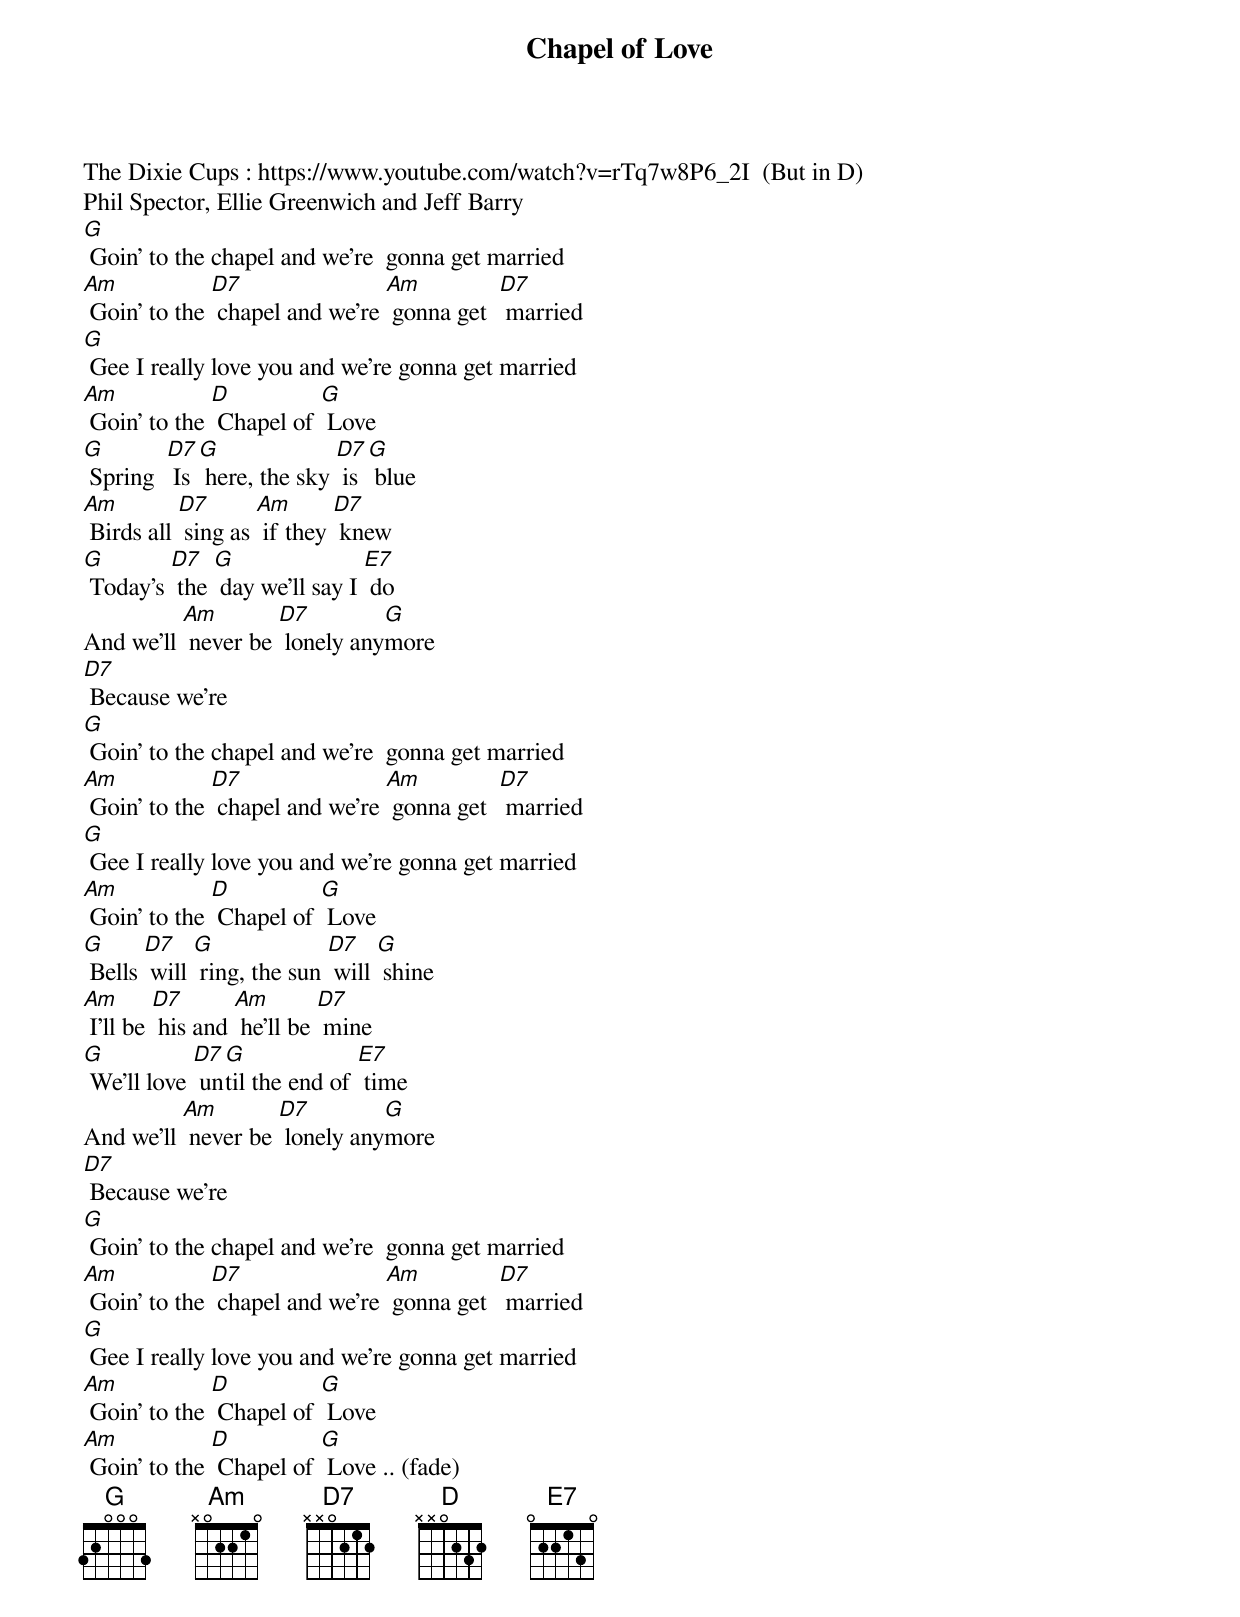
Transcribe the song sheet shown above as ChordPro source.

{t: Chapel of Love }
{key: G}
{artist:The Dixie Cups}
The Dixie Cups : https://www.youtube.com/watch?v=rTq7w8P6_2I  (But in D)
Phil Spector, Ellie Greenwich and Jeff Barry
{c: }
[G] Goin' to the chapel and we're  gonna get married
[Am] Goin' to the [D7] chapel and we're [Am] gonna get  [D7] married
[G] Gee I really love you and we're gonna get married
[Am] Goin' to the [D] Chapel of [G] Love
{c: }
[G] Spring  [D7] Is [G] here, the sky [D7] is [G] blue
[Am] Birds all [D7] sing as [Am] if they [D7] knew
[G] Today's [D7] the [G] day we'll say I [E7] do
And we'll [Am] never be [D7] lonely any[G]more
{c: }
[D7] Because we're
{c: }
[G] Goin' to the chapel and we're  gonna get married
[Am] Goin' to the [D7] chapel and we're [Am] gonna get  [D7] married
[G] Gee I really love you and we're gonna get married
[Am] Goin' to the [D] Chapel of [G] Love
{c: }
[G] Bells [D7] will [G] ring, the sun [D7] will [G] shine
[Am] I'll be [D7] his and [Am] he'll be [D7] mine
[G] We'll love [D7] un[G]til the end of [E7] time
And we'll [Am] never be [D7] lonely any[G]more
{c: }
[D7] Because we're
{c: }
[G] Goin' to the chapel and we're  gonna get married
[Am] Goin' to the [D7] chapel and we're [Am] gonna get  [D7] married
[G] Gee I really love you and we're gonna get married
[Am] Goin' to the [D] Chapel of [G] Love
{c: }
[Am] Goin' to the [D] Chapel of [G] Love .. (fade)
